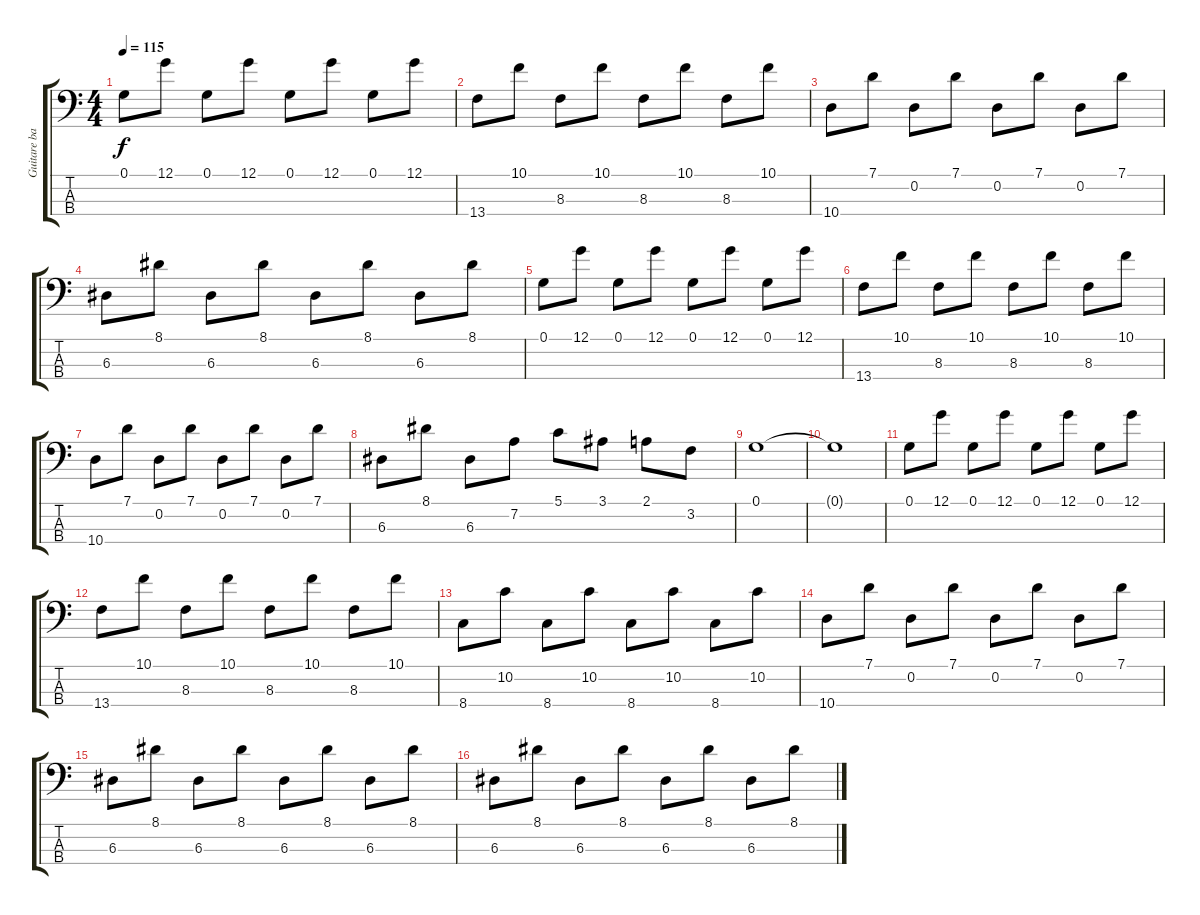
\track ("Guitare basse" "Guitare ba") {instrument electricbasspick}
\staff {score tabs}
\tuning (G2 D2 A1 E1) {hide}
\ts (4 4)
\tempo 115
\clef f4
\ks c
0.1.8{dy f} 12.1.8 0.1.8 12.1.8 0.1.8 12.1.8 0.1.8 12.1.8 |
13.4.8 10.1.8 8.3.8 10.1.8 8.3.8 10.1.8 8.3.8 10.1.8 |
10.4.8 7.1.8 0.2.8 7.1.8 0.2.8 7.1.8 0.2.8 7.1.8 |
6.3.8 8.1.8 6.3.8 8.1.8 6.3.8 8.1.8 6.3.8 8.1.8 |
0.1.8 12.1.8 0.1.8 12.1.8 0.1.8 12.1.8 0.1.8 12.1.8 |
13.4.8 10.1.8 8.3.8 10.1.8 8.3.8 10.1.8 8.3.8 10.1.8 |
10.4.8 7.1.8 0.2.8 7.1.8 0.2.8 7.1.8 0.2.8 7.1.8 |
6.3.8 8.1.8 6.3.8 7.2.8 5.1.8 3.1.8 2.1.8 3.2.8 |
0.1.1 |
0.1{t}.1 |
0.1.8 12.1.8 0.1.8 12.1.8 0.1.8 12.1.8 0.1.8 12.1.8 |
13.4.8 10.1.8 8.3.8 10.1.8 8.3.8 10.1.8 8.3.8 10.1.8 |
8.4.8 10.2.8 8.4.8 10.2.8 8.4.8 10.2.8 8.4.8 10.2.8 |
10.4.8 7.1.8 0.2.8 7.1.8 0.2.8 7.1.8 0.2.8 7.1.8 |
6.3.8 8.1.8 6.3.8 8.1.8 6.3.8 8.1.8 6.3.8 8.1.8 |
6.3.8 8.1.8 6.3.8 8.1.8 6.3.8 8.1.8 6.3.8 8.1.8
